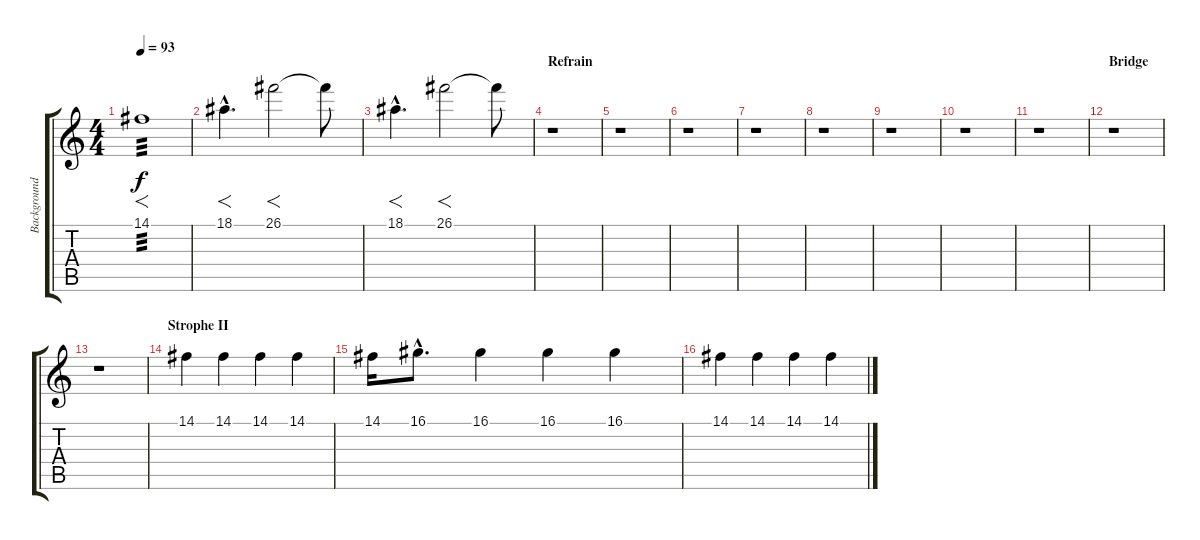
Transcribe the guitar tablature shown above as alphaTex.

\track ("Background" "Background") {instrument pad1newage}
\staff {score tabs}
\tuning (E4 B3 G3 D3 A2 E2) {hide}
\ts (4 4)
\tempo 93
\clef g2
\ks c
14.1.1{f tp 3 dy f} |
18.1{hac}.4{f d} 26.1.2{f} 26.1{t}.8 |
18.1{hac}.4{f d} 26.1.2{f} 26.1{t}.8 |
\section ("" "Refrain")
r.1 |
r.1 |
r.1 |
r.1 |
r.1 |
r.1 |
r.1 |
r.1 |
\section ("" "Bridge")
r.1 |
r.1 |
\section ("" "Strophe II")
14.1.4{volume 7 instrument clavinet} 14.1.4 14.1.4 14.1.4 |
14.1.16 16.1{hac}.8{d} 16.1.4 16.1.4 16.1.4 |
14.1.4{volume 7 instrument clavinet} 14.1.4 14.1.4 14.1.4
